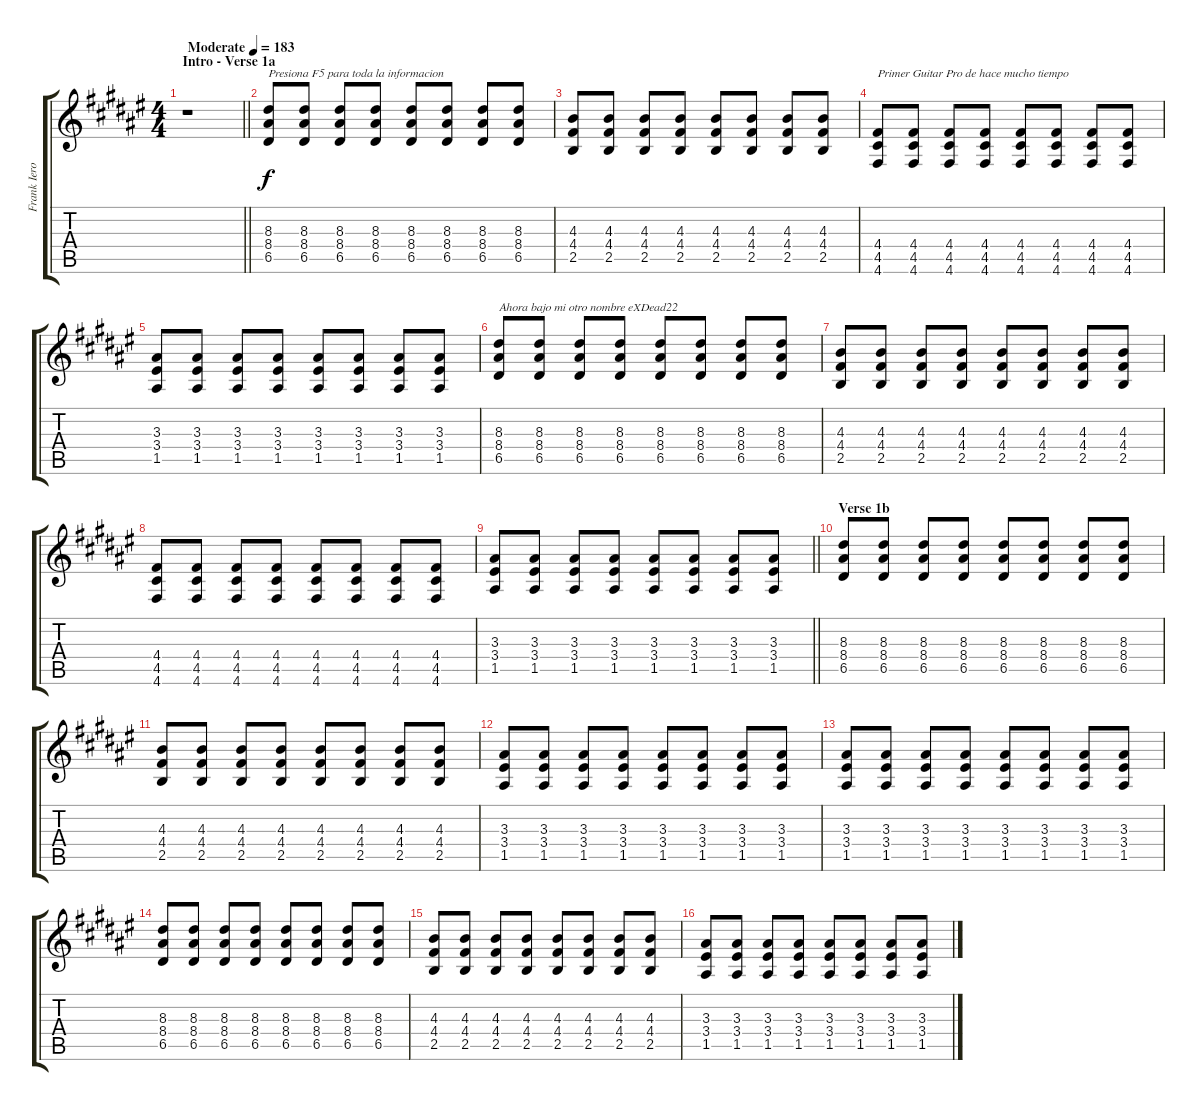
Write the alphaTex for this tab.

\track ("Frank Iero" "Frank Iero") {instrument overdrivenguitar}
\staff {score tabs}
\tuning (E4 B3 G3 D3 A2 D2) {hide}
\ts (4 4)
\section ("" "Intro - Verse 1a")
\tempo (183 "Moderate")
\clef g2
\barLineRight lightlight
\ks d#minor
r.1{dy f instrument overdrivenguitar} |
(8.3 8.4 6.5).8{txt "Presiona F5 para toda la informacion"} (8.3 8.4 6.5).8 (8.3 8.4 6.5).8 (8.3 8.4 6.5).8 (8.3 8.4 6.5).8 (8.3 8.4 6.5).8 (8.3 8.4 6.5).8 (8.3 8.4 6.5).8 |
(4.3 4.4 2.5).8 (4.3 4.4 2.5).8 (4.3 4.4 2.5).8 (4.3 4.4 2.5).8 (4.3 4.4 2.5).8 (4.3 4.4 2.5).8 (4.3 4.4 2.5).8 (4.3 4.4 2.5).8 |
(4.4 4.5 4.6).8{txt "Primer Guitar Pro de hace mucho tiempo"} (4.4 4.5 4.6).8 (4.4 4.5 4.6).8 (4.4 4.5 4.6).8 (4.4 4.5 4.6).8 (4.4 4.5 4.6).8 (4.4 4.5 4.6).8 (4.4 4.5 4.6).8 |
(3.3 3.4 1.5).8 (3.3 3.4 1.5).8 (3.3 3.4 1.5).8 (3.3 3.4 1.5).8 (3.3 3.4 1.5).8 (3.3 3.4 1.5).8 (3.3 3.4 1.5).8 (3.3 3.4 1.5).8 |
(8.3 8.4 6.5).8{txt "Ahora bajo mi otro nombre eXDead22"} (8.3 8.4 6.5).8 (8.3 8.4 6.5).8 (8.3 8.4 6.5).8 (8.3 8.4 6.5).8 (8.3 8.4 6.5).8 (8.3 8.4 6.5).8 (8.3 8.4 6.5).8 |
(4.3 4.4 2.5).8 (4.3 4.4 2.5).8 (4.3 4.4 2.5).8 (4.3 4.4 2.5).8 (4.3 4.4 2.5).8 (4.3 4.4 2.5).8 (4.3 4.4 2.5).8 (4.3 4.4 2.5).8 |
(4.4 4.5 4.6).8 (4.4 4.5 4.6).8 (4.4 4.5 4.6).8 (4.4 4.5 4.6).8 (4.4 4.5 4.6).8 (4.4 4.5 4.6).8 (4.4 4.5 4.6).8 (4.4 4.5 4.6).8 |
\barLineRight lightlight
(3.3 3.4 1.5).8 (3.3 3.4 1.5).8 (3.3 3.4 1.5).8 (3.3 3.4 1.5).8 (3.3 3.4 1.5).8 (3.3 3.4 1.5).8 (3.3 3.4 1.5).8 (3.3 3.4 1.5).8 |
\section ("" "Verse 1b")
(8.3 8.4 6.5).8 (8.3 8.4 6.5).8 (8.3 8.4 6.5).8 (8.3 8.4 6.5).8 (8.3 8.4 6.5).8 (8.3 8.4 6.5).8 (8.3 8.4 6.5).8 (8.3 8.4 6.5).8 |
(4.3 4.4 2.5).8 (4.3 4.4 2.5).8 (4.3 4.4 2.5).8 (4.3 4.4 2.5).8 (4.3 4.4 2.5).8 (4.3 4.4 2.5).8 (4.3 4.4 2.5).8 (4.3 4.4 2.5).8 |
(3.3 3.4 1.5).8 (3.3 3.4 1.5).8 (3.3 3.4 1.5).8 (3.3 3.4 1.5).8 (3.3 3.4 1.5).8 (3.3 3.4 1.5).8 (3.3 3.4 1.5).8 (3.3 3.4 1.5).8 |
(3.3 3.4 1.5).8 (3.3 3.4 1.5).8 (3.3 3.4 1.5).8 (3.3 3.4 1.5).8 (3.3 3.4 1.5).8 (3.3 3.4 1.5).8 (3.3 3.4 1.5).8 (3.3 3.4 1.5).8 |
(8.3 8.4 6.5).8 (8.3 8.4 6.5).8 (8.3 8.4 6.5).8 (8.3 8.4 6.5).8 (8.3 8.4 6.5).8 (8.3 8.4 6.5).8 (8.3 8.4 6.5).8 (8.3 8.4 6.5).8 |
(4.3 4.4 2.5).8 (4.3 4.4 2.5).8 (4.3 4.4 2.5).8 (4.3 4.4 2.5).8 (4.3 4.4 2.5).8 (4.3 4.4 2.5).8 (4.3 4.4 2.5).8 (4.3 4.4 2.5).8 |
(3.3 3.4 1.5).8 (3.3 3.4 1.5).8 (3.3 3.4 1.5).8 (3.3 3.4 1.5).8 (3.3 3.4 1.5).8 (3.3 3.4 1.5).8 (3.3 3.4 1.5).8 (3.3 3.4 1.5).8
